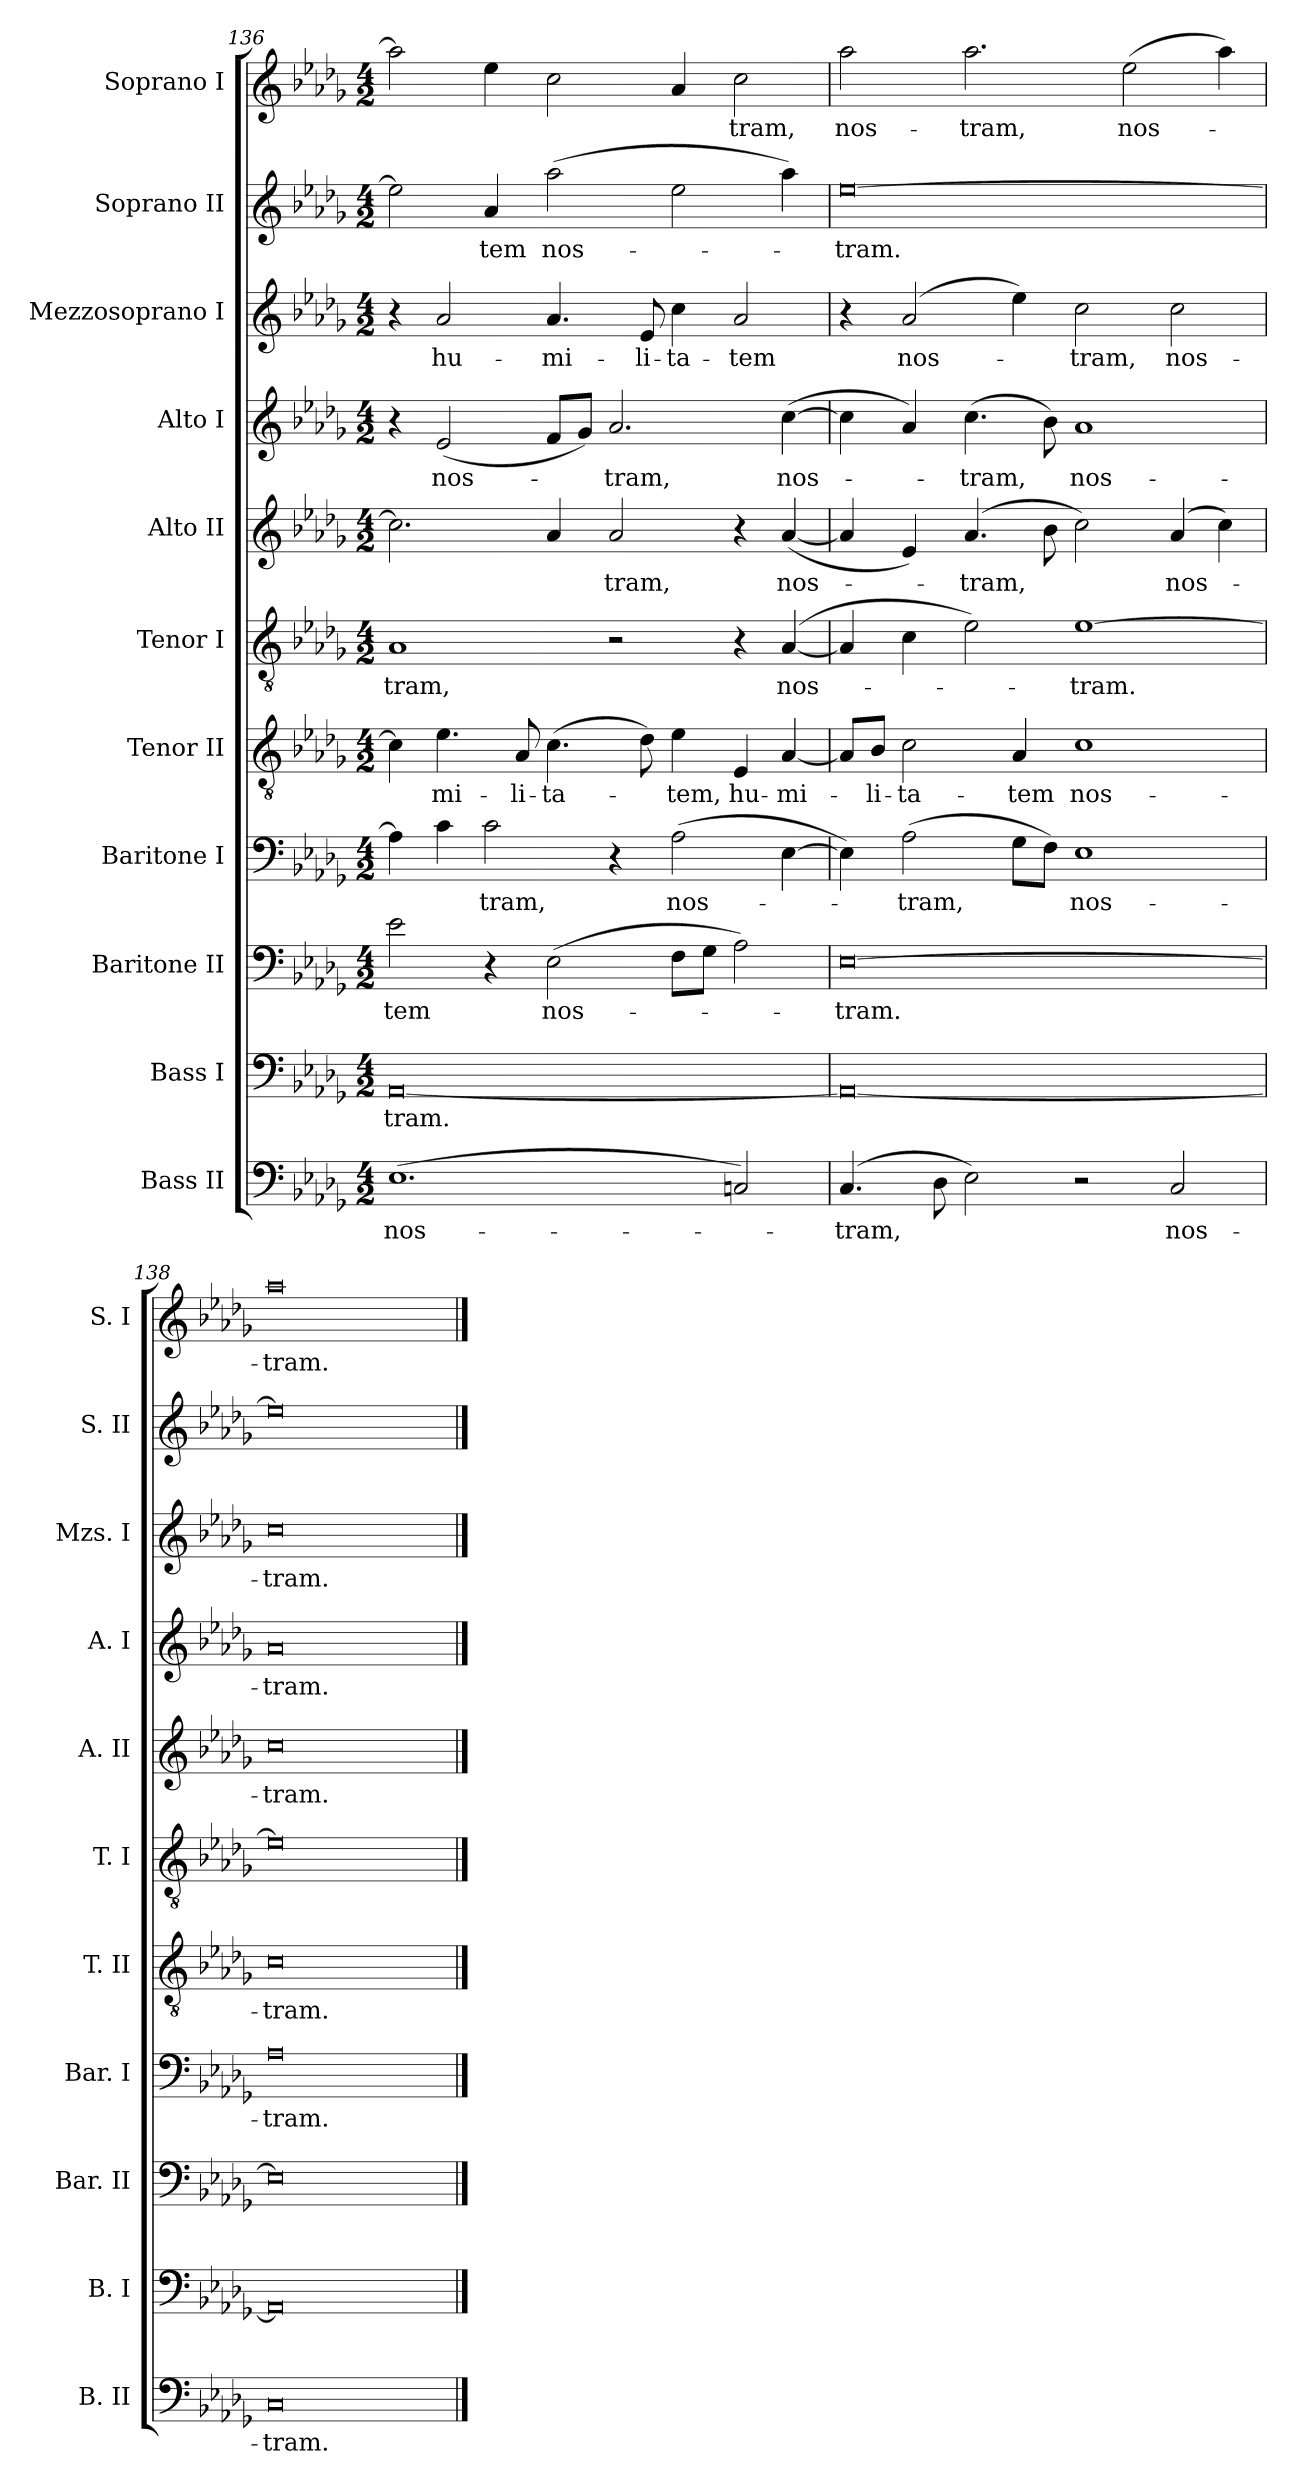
**kern	**text	**kern	**text	**kern	**text	**kern	**text	**kern	**text	**kern	**text	**kern	**text	**kern	**text	**kern	**text	**kern	**text	**kern	**text
*part11	*part11	*part10	*part10	*part9	*part9	*part8	*part8	*part7	*part7	*part6	*part6	*part5	*part5	*part4	*part4	*part3	*part3	*part2	*part2	*part1	*part1
*staff11	*staff11	*staff10	*staff10	*staff9	*staff9	*staff8	*staff8	*staff7	*staff7	*staff6	*staff6	*staff5	*staff5	*staff4	*staff4	*staff3	*staff3	*staff2	*staff2	*staff1	*staff1
*I"Bass II	*	*I"Bass I	*	*I"Baritone II	*	*I"Baritone I	*	*I"Tenor II	*	*I"Tenor I	*	*I"Alto II	*	*I"Alto I	*	*I"Mezzosoprano I	*	*I"Soprano II	*	*I"Soprano I	*
*I'B. II	*	*I'B. I	*	*I'Bar. II	*	*I'Bar. I	*	*I'T. II	*	*I'T. I	*	*I'A. II	*	*I'A. I	*	*I'Mzs. I	*	*I'S. II	*	*I'S. I	*
*clefF4	*	*clefF4	*	*clefF4	*	*clefF4	*	*clefGv2	*	*clefGv2	*	*clefG2	*	*clefG2	*	*clefG2	*	*clefG2	*	*clefG2	*
*k[b-e-a-d-g-]	*	*k[b-e-a-d-g-]	*	*k[b-e-a-d-g-]	*	*k[b-e-a-d-g-]	*	*k[b-e-a-d-g-]	*	*k[b-e-a-d-g-]	*	*k[b-e-a-d-g-]	*	*k[b-e-a-d-g-]	*	*k[b-e-a-d-g-]	*	*k[b-e-a-d-g-]	*	*k[b-e-a-d-g-]	*
*D-:	*	*D-:	*	*D-:	*	*D-:	*	*D-:	*	*D-:	*	*D-:	*	*D-:	*	*D-:	*	*D-:	*	*D-:	*
*M4/2	*	*M4/2	*	*M4/2	*	*M4/2	*	*M4/2	*	*M4/2	*	*M4/2	*	*M4/2	*	*M4/2	*	*M4/2	*	*M4/2	*
=136	=136	=136	=136	=136	=136	=136	=136	=136	=136	=136	=136	=136	=136	=136	=136	=136	=136	=136	=136	=136	=136
(1.E-	nos-	[0AA-	-tram.	2e-\	-tem	4A-\]	.	4c\]	.	1A-	-tram,	2.cc\]	.	4r	.	4r	.	2ee-\]	.	2aa-\]	.
.	.	.	.	.	.	4c\	.	4.e-\	-mi-	.	.	.	.	(2e-/	nos-	2a-/	hu-	.	.	.	.
.	.	.	.	4r	.	2c\	-tram,	.	.	.	.	.	.	.	.	.	.	4a-/	-tem	4ee-\	.
.	.	.	.	.	.	.	.	8A-/	-li-	.	.	.	.	.	.	.	.	.	.	.	.
.	.	.	.	(2E-\	nos-	.	.	(4.c\	-ta-	.	.	4a-/	.	8f/L	.	4.a-/	-mi-	(2aa-\	nos-	2cc\	.
.	.	.	.	.	.	.	.	.	.	.	.	.	.	8g-/J)	.	.	.	.	.	.	.
.	.	.	.	.	.	4r	.	.	.	2r	.	2a-/	-tram,	2.a-/	-tram,	.	.	.	.	.	.
.	.	.	.	.	.	.	.	8d-\)	.	.	.	.	.	.	.	8e-/	-li-	.	.	.	.
.	.	.	.	8F\L	.	(2A-\	nos-	4e-\	-tem,	.	.	.	.	.	.	4cc\	-ta-	2ee-\	.	4a-/	.
.	.	.	.	8G-\J	.	.	.	.	.	.	.	.	.	.	.	.	.	.	.	.	.
2Cn/)	.	.	.	2A-\)	.	.	.	4E-/	hu-	4r	.	4r	.	.	.	2a-/	-tem	.	.	2cc\	-tram,
.	.	.	.	.	.	[4E-\	.	[4A-/	-mi-	([4A-/	nos-	([4a-/	nos-	([4cc\	nos-	.	.	4aa-\)	.	.	.
!!LO:PB:g=z
=137	=137	=137	=137	=137	=137	=137	=137	=137	=137	=137	=137	=137	=137	=137	=137	=137	=137	=137	=137	=137	=137
(4.C/	-tram,	0AA-_	.	[0E-	-tram.	4E-\])	.	8A-/L]	.	4A-/]	.	4a-/]	.	4cc\]	.	4r	.	[0ee-	-tram.	2aa-\	nos-
.	.	.	.	.	.	.	.	8B-/J	-li-	.	.	.	.	.	.	.	.	.	.	.	.
.	.	.	.	.	.	(2A-\	-tram,	2c\	-ta-	4c\	.	4e-/)	.	4a-/)	.	(2a-/	nos-	.	.	.	.
8D-\	.	.	.	.	.	.	.	.	.	.	.	.	.	.	.	.	.	.	.	.	.
2E-\)	.	.	.	.	.	.	.	.	.	2e-\)	.	(4.a-/	-tram,	(4.cc\	-tram,	.	.	.	.	2.aa-\	-tram,
.	.	.	.	.	.	8G-\L	.	4A-/	-tem	.	.	.	.	.	.	4ee-\)	.	.	.	.	.
.	.	.	.	.	.	8F\J)	.	.	.	.	.	8b-\	.	8b-\)	.	.	.	.	.	.	.
2r	.	.	.	.	.	1E-	nos-	1c	nos-	[1e-	-tram.	2cc\)	.	1a-	nos-	2cc\	-tram,	.	.	.	.
.	.	.	.	.	.	.	.	.	.	.	.	.	.	.	.	.	.	.	.	(2ee-\	nos-
2C/	nos-	.	.	.	.	.	.	.	.	.	.	(4a-/	nos-	.	.	2cc\	nos-	.	.	.	.
.	.	.	.	.	.	.	.	.	.	.	.	4cc\)	.	.	.	.	.	.	.	4aa-\)	.
=138	=138	=138	=138	=138	=138	=138	=138	=138	=138	=138	=138	=138	=138	=138	=138	=138	=138	=138	=138	=138	=138
0C	-tram.	0AA-]	.	0E-]	.	0A-	-tram.	0c	-tram.	0e-]	.	0cc	-tram.	0a-	-tram.	0cc	-tram.	0ee-]	.	0aa-	-tram.
==	==	==	==	==	==	==	==	==	==	==	==	==	==	==	==	==	==	==	==	==	==
*-	*-	*-	*-	*-	*-	*-	*-	*-	*-	*-	*-	*-	*-	*-	*-	*-	*-	*-	*-	*-	*-
